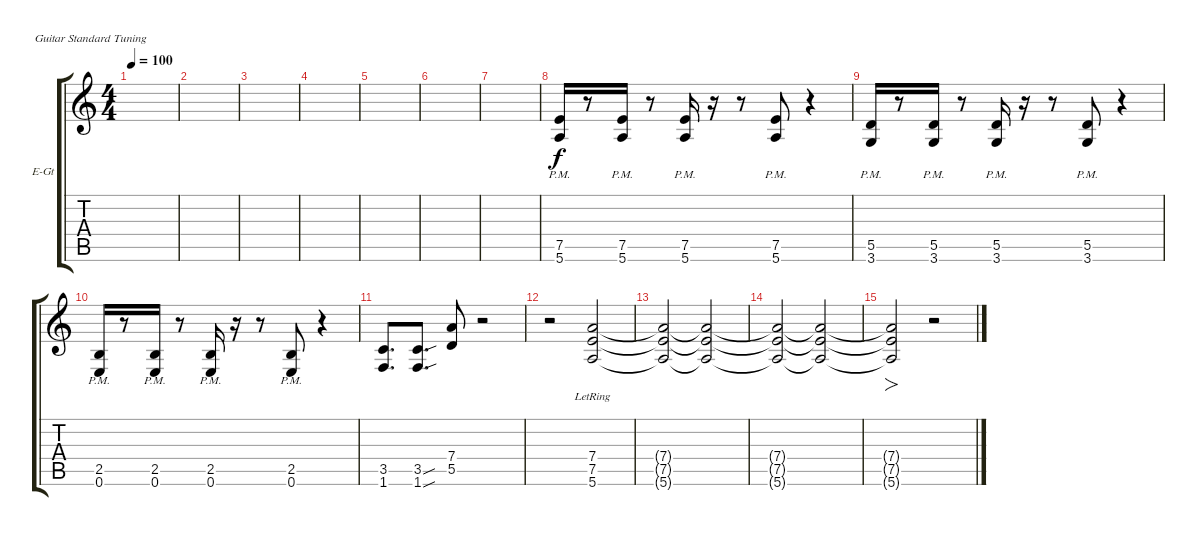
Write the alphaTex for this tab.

\defaultSystemsLayout 4
\bracketExtendMode groupsimilarinstruments
\firstSystemTrackNameOrientation horizontal
\otherSystemsTrackNameOrientation horizontal
\track ("R-Gt" "E-Gt") {instrument distortionguitar}
\staff {score tabs}
\tuning (E4 B3 G3 D3 A2 E2)
\ts (4 4)
\tempo 100
\clef g2
\ks c
|
|
|
|
|
|
|
(5.6{pm} 7.5{pm}).16 r.8 (5.6{pm} 7.5{pm}).16 r.8 (5.6{pm} 7.5{pm}).16 r.16 r.8 (5.6{pm} 7.5{pm}).8 r.4 |
(5.5{pm} 3.6{pm}).16 r.8 (5.5{pm} 3.6{pm}).16 r.8 (5.5{pm} 3.6{pm}).16 r.16 r.8 (5.5{pm} 3.6{pm}).8 r.4 |
(0.6{pm} 2.5{pm}).16 r.8 (0.6{pm} 2.5{pm}).16 r.8 (0.6{pm} 2.5{pm}).16 r.16 r.8 (0.6{pm} 2.5{pm}).8 r.4 |
(1.6 3.5).8{d} (1.6{sou} 3.5{sou}).8{d} (5.5 7.4).8 r.2 |
r.2 (5.6{lr} 7.5{lr} 7.4{lr}).2 |
(5.6{t} 7.5{t} 7.4{t}).2 (5.6{t} 7.5{t} 7.4{t}).2 |
(5.6{t} 7.5{t} 7.4{t}).2 (5.6{t} 7.5{t} 7.4{t}).2 |
(5.6{t} 7.5{t} 7.4{t}).2{fo} r.2
